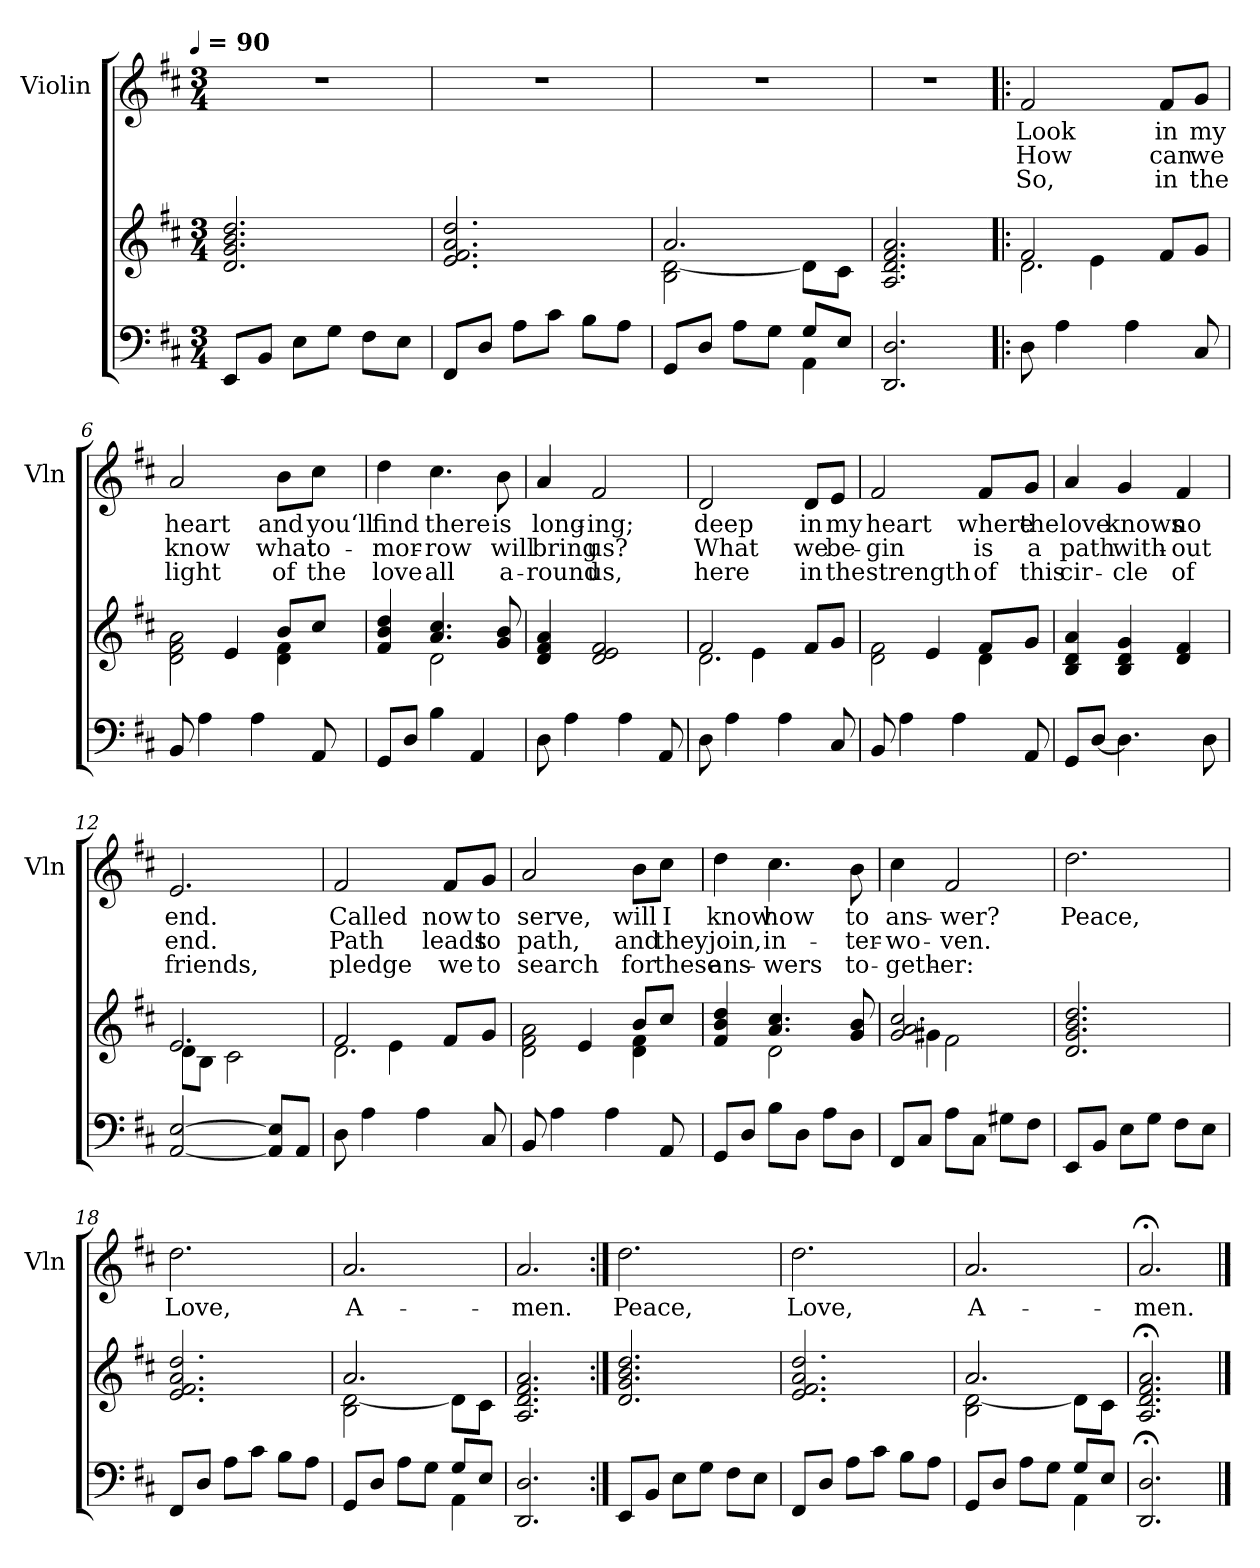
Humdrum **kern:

**kern	**kern	**kern	**text	**text	**text
*part2	*part2	*part1	*part1	*part1	*part1
*staff3	*staff2	*staff1	*staff1	*staff1	*staff1
*	*	*I"Violin	*	*	*
*	*	*I'Vln	*	*	*
*clefF4	*clefG2	*clefG2	*	*	*
*k[f#c#]	*k[f#c#]	*k[f#c#]	*	*	*
!!LO:TX:omd:t=[quarter] = 90
*M3/4	*M3/4	*M3/4	*	*	*
*MM90	*MM90	*MM90	*	*	*
=1	=1	=1	=1	=1	=1
8EEL	2.d/ 2.g/ 2.b/ 2.dd/	2.r	.	.	.
8BBJ	.	.	.	.	.
8EL	.	.	.	.	.
8GJ	.	.	.	.	.
8F#L	.	.	.	.	.
8EJ	.	.	.	.	.
=2	=2	=2	=2	=2	=2
8FF#L	2.e/ 2.f#/ 2.a/ 2.dd/	2.r	.	.	.
8DJ	.	.	.	.	.
8AL	.	.	.	.	.
8c#J	.	.	.	.	.
8BL	.	.	.	.	.
8AJ	.	.	.	.	.
=3	=3	=3	=3	=3	=3
*^	*^	*	*	*	*
8GGL	4ryy	2.a/	2B [2d	2.r	.	.	.
8DJ	.	.	.	.	.	.	.
8AL	4ryy	.	.	.	.	.	.
8GJ	.	.	.	.	.	.	.
8G/L	4AA	.	8dL]	.	.	.	.
8E/J	.	.	8c#J	.	.	.	.
*v	*v	*	*	*	*	*	*
*	*v	*v	*	*	*	*
=4	=4	=4	=4	=4	=4
2.DD/ 2.D/	2.A/ 2.d/ 2.f#/ 2.a/	2.r	.	.	.
!!LO:LB:g=z
=5!|:	=5!|:	=5!|:	=5!|:	=5!|:	=5!|:
*	*^	*	*	*	*
*	*	*^	*	*	*	*
8D\	2f#	4ryy	2.d\	2f#	Look	How	So,
4A\	.	.	.	.	.	.	.
.	.	4e	.	.	.	.	.
4A\	.	.	.	.	.	.	.
.	8f#L	4ryy	.	8f#L	in	can	in
8C#	8gJ	.	.	8gJ	my	we	the
*	*	*v	*v	*	*	*	*
=6	=6	=6	=6	=6	=6	=6
8BB/	4ryy	2d 2f# 2a	2a	heart	know	light
4A\	.	.	.	.	.	.
.	4e	.	.	.	.	.
4A\	.	.	.	.	.	.
.	8bL	4d 4f#	8bL	and	what	of
8AA/	8cc#J	.	8cc#J	you‘ll	to-	the
=7	=7	=7	=7	=7	=7	=7
8GGL	4f#/ 4b/ 4dd/	4ryy	4dd	find	-mor-	love
8DJ	.	.	.	.	.	.
4B\	4.a/ 4.cc#/	2d	4.cc#	there	-row	all
4AA/	.	.	.	.	.	.
.	8g/ 8b/	.	8b	is	will	a-
*	*v	*v	*	*	*	*
=8	=8	=8	=8	=8	=8
8D\	4d/ 4f#/ 4a/	4a	long-	bring	-round
4A\	.	.	.	.	.
.	2d/ 2e/ 2f#/	2f#	-ing;	us?	us,
4A\	.	.	.	.	.
8AA/	.	.	.	.	.
!!LO:LB:g=z
=9	=9	=9	=9	=9	=9
*	*^	*	*	*	*
*	*	*^	*	*	*	*
8D\	2f#	4ryy	2.d\	2d	deep	What	here
4A\	.	.	.	.	.	.	.
.	.	4e	.	.	.	.	.
4A\	.	.	.	.	.	.	.
.	8f#L	4ryy	.	8dL	in	we	in
8C#/	8gJ	.	.	8eJ	my	be-	the
*	*	*v	*v	*	*	*	*
=10	=10	=10	=10	=10	=10	=10
8BB/	4ryy	2d 2f#	2f#	heart	-gin	strength
4A\	.	.	.	.	.	.
.	4e	.	.	.	.	.
4A\	.	.	.	.	.	.
.	8f#L	4d	8f#L	where	is	of
8AA/	8gJ	.	8gJ	the	a	this
*	*v	*v	*	*	*	*
=11	=11	=11	=11	=11	=11
8GGL	4B/ 4d/ 4a/	4a	love	path	cir-
[8DJ	.	.	.	.	.
4.D\]	4B/ 4d/ 4g/	4g	knows	with-	-cle
.	4d/ 4f#/	4f#	no	-out	of
8D\	.	.	.	.	.
=12	=12	=12	=12	=12	=12
*	*^	*	*	*	*
[2AA/ [2E/	2.e	8dL	2.e	end.	end.	friends,
.	.	8BJ	.	.	.	.
.	.	2c#	.	.	.	.
8AA] 8E]L	.	.	.	.	.	.
8AAJ	.	.	.	.	.	.
!!LO:PB:g=z
=13	=13	=13	=13	=13	=13	=13
*	*	*^	*	*	*	*
8D\	2f#	4ryy	2.d\	2f#	Called	Path	pledge
4A\	.	.	.	.	.	.	.
.	.	4e	.	.	.	.	.
4A\	.	.	.	.	.	.	.
.	8f#L	4ryy	.	8f#L	now	leads	we
8C#	8gJ	.	.	8gJ	to	to	to
*	*	*v	*v	*	*	*	*
=14	=14	=14	=14	=14	=14	=14
8BB/	4ryy	2d 2f# 2a	2a	serve,	path,	search
4A\	.	.	.	.	.	.
.	4e	.	.	.	.	.
4A\	.	.	.	.	.	.
.	8bL	4d 4f#	8bL	will	and	for
8AA/	8cc#J	.	8cc#J	I	they	these
=15	=15	=15	=15	=15	=15	=15
8GGL	4f#/ 4b/ 4dd/	4ryy	4dd	know	join,	ans-
8DJ	.	.	.	.	.	.
8BL	4.a/ 4.cc#/	2d	4.cc#	how	in-	-wers
8DJ	.	.	.	.	.	.
8AL	.	.	.	.	.	.
8DJ	8g/ 8b/	.	8b	to	-ter-	to-
=16	=16	=16	=16	=16	=16	=16
8FF#L	2.g/ 2.a/ 2.cc#/	4g#X	4cc#	ans-	-wo-	-geth-
8C#J	.	.	.	.	.	.
8AL	.	2f#	2f#	-wer?	-ven.	-er:
8C#J	.	.	.	.	.	.
8G#XL	.	.	.	.	.	.
8F#J	.	.	.	.	.	.
*	*v	*v	*	*	*	*
!!LO:LB:g=z
=17	=17	=17	=17	=17	=17
8EEL	2.d/ 2.g/ 2.b/ 2.dd/	2.dd	Peace,	.	.
8BBJ	.	.	.	.	.
8EL	.	.	.	.	.
8GJ	.	.	.	.	.
8F#L	.	.	.	.	.
8EJ	.	.	.	.	.
=18	=18	=18	=18	=18	=18
8FF#L	2.e/ 2.f#/ 2.a/ 2.dd/	2.dd	Love,	.	.
8DJ	.	.	.	.	.
8AL	.	.	.	.	.
8c#J	.	.	.	.	.
8BL	.	.	.	.	.
8AJ	.	.	.	.	.
=19	=19	=19	=19	=19	=19
*^	*^	*	*	*	*
8GGL	4ryy	2.a/	2B [2d	2.a	A-	.	.
8DJ	.	.	.	.	.	.	.
8AL	4ryy	.	.	.	.	.	.
8GJ	.	.	.	.	.	.	.
8G/L	4AA	.	8dL]	.	.	.	.
8E/J	.	.	8c#J	.	.	.	.
*v	*v	*	*	*	*	*	*
*	*v	*v	*	*	*	*
=20	=20	=20	=20	=20	=20
2.DD/ 2.D/	2.A/ 2.d/ 2.f#/ 2.a/	2.a	-men.	.	.
!!LO:LB:g=z
=21:|!	=21:|!	=21:|!	=21:|!	=21:|!	=21:|!
8EEL	2.d/ 2.g/ 2.b/ 2.dd/	2.dd	Peace,	.	.
8BBJ	.	.	.	.	.
8EL	.	.	.	.	.
8GJ	.	.	.	.	.
8F#L	.	.	.	.	.
8EJ	.	.	.	.	.
=22	=22	=22	=22	=22	=22
8FF#L	2.e/ 2.f#/ 2.a/ 2.dd/	2.dd	Love,	.	.
8DJ	.	.	.	.	.
8AL	.	.	.	.	.
8c#J	.	.	.	.	.
8BL	.	.	.	.	.
8AJ	.	.	.	.	.
=23	=23	=23	=23	=23	=23
*^	*^	*	*	*	*
8GGL	4ryy	2.a/	2B [2d	2.a	A-	.	.
8DJ	.	.	.	.	.	.	.
8AL	4ryy	.	.	.	.	.	.
8GJ	.	.	.	.	.	.	.
8G/L	4AA	.	8dL]	.	.	.	.
8E/J	.	.	8c#J	.	.	.	.
*v	*v	*	*	*	*	*	*
*	*v	*v	*	*	*	*
=24	=24	=24	=24	=24	=24
2.DD;</ 2.D;</	2.A;</ 2.d;</ 2.f#;</ 2.a;</	2.a;<	-men.	.	.
==	==	==	==	==	==
*-	*-	*-	*-	*-	*-
